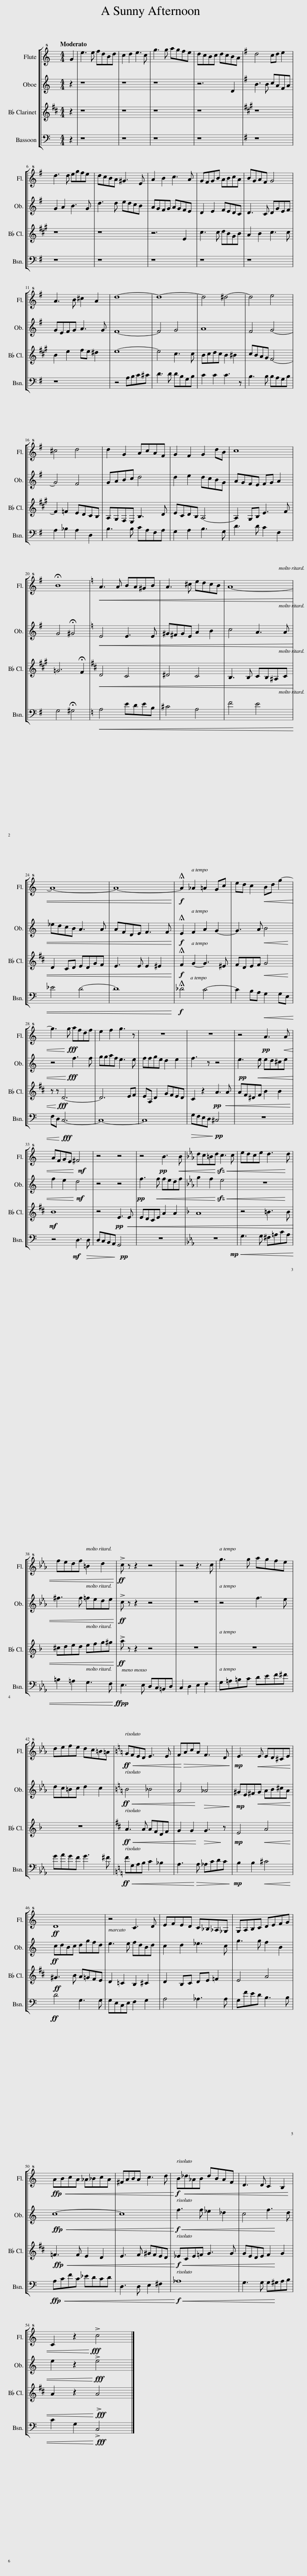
X:1
%%score [ 1 2 3 4 ]
L:1/8
Q:1/4=120
M:4/4
I:linebreak $
K:C
V:1 treble+8
V:2 treble
V:3 treble transpose=-2
V:4 bass
V:1
 G2 | e3 e fdBd | c2 d2 e3 c | g3 g agfe | dcBc dcBA | %5
[K:G] d4 cd e2 |$ d3 d egfe | dcBA ^G3 E | A2 B2 c3 A | GFGB ABcA | %10
 BGAF G4 |$ A3 B ^c2 A2 | d8- | d8- | d4 ^d4- | %15
 d4 e4 |$ ^c4 d4 | d2 G2 AcAF | G2 F2 G2 dB | c8 |$ %20
 !fermata!B8 |[K:C]!<(! A3 A BA^GB | A3 ^c edcB | A8- |$ A8- | %25
 A8-!<)! |!f! !fermata!A2 _A2 =A2 Gc | ed c2!<(! Bd g2- |$ g3!<)! g!fff! afdf | e2 f2 g3 z | %30
 z8 | z8 | z4!pp! A3!<(! A |$ AFGE!<)!!mf! ^F4 | z4 z4 | %35
 z4!pp! B3!<(! B |[K:Eb] dc=Bd!<)!!sfz!!<(! c3 c | edce d3 d |$ fedf =B2 d2!<)! |!ff! !>!c z z2 z4 | %40
 z4 z3 c | g3 g agfe |$ defe dc=B=A |[K:C]!ff! G!<(!FED E3 E | F!<)!!>(!AcA F3 D!>)! | %45
!mp! E3!<(! E ED^CE!<)! |$!ff! D8 | z4 C3 D | EFED C_B,_A,_G, | G,A,B,C DEFG |$ %50
!<(! ABcA _A_BcA | ^FABA c3 d!<)! |!f! B!<(!_d_AB dBAF | D3 D C2 B,2 |$ C2 z2!<)!!fff! !>!c4 |] %55
V:2
 z2 | z8 | z8 | z8 | z6 D2 | %5
[K:G] B3 B cAFA |$ G2 A2 B3 G | d3 d edcB | AGFG AGFE | D2 E2 FEDC | %10
 D3 C DGEF |$ GEFG A3 G | F8- | F4 G4 | A8 | %15
 F4 G4- |$ G4 F4 | GABc d4 | d2 e2 dcBG | AGFE FG A2 |$ %20
 G4 !fermata!^G4 |[K:C]!<(! E4 E3 E | ^G^FGE A2 B2 | c4 A3 A |$ _edcB A3 A | %25
 AFDE F3 F!<)! |!f! !fermata!E2 F2 A2 G2- | G3 A!<(! B4 |$ z4!<)!!fff! f3 f | ggaf e3 e | %30
 ffge d2 e2 | f3 z z4 |!pp! e3!<(! e ed^ce |$ f2 e2!<)!!mf! d4 | z4 z4 | %35
!pp! f3!<(! f fedf |[K:Eb] g2 f2!<)!!sfz!!<(! e4 | z8 |$ ^f3 f =fede!<)! |!ff! !>!c z z2 z4 | %40
 z8 | z4 f3 e |$ dc=Bc d2 c2 |[K:C]!ff!!<(! B4 _B4 | A4!<)!!>(! _A4!>)! | %45
!mp! ^GE^F!<(!G AB^cA!<)! |$!ff! cdBc dgfd | e3 e fdBd | c2 d2 _e3 c | g3 g f2 B2 |$ %50
!<(! c8- | c8!<)! |!f!!<(! f3 f _e2 _d2 | c4 f3 d |$ e2 z2!<)!!fff! !>!e4 |] %55
V:3
[K:D] z2 | z8 | z8 | z8 | z8 | %5
[K:A] z8 |$ z8 | z8 | z6 E2 | c3 c dBGB | %10
 A2 B2 c3 c |$ B2 e2 fe ^d2 | e8- | e4 c3 c | Bcdc B2 ^B2 | %15
 cBAG F4- |$ F2 =F2 EDCB, | A,G,F,E, B,3 D | ECDB, A,4- | A,2 G,B, E3 F |$ %20
 =G6 !fermata!F2 |[K:D]!<(! D4 C4 | ^D4 C4 | B,3 B, CB,^A,C |$ D2 CD EDGF | %25
 E3 E E2 ^E2!<)! |!f! !fermata!F2 G2- G3 ^E | FDEF!<(! G4 |$ z z!<)!!fff! D6- | D6 EF | %30
 EA, D2 GFED | C2 z2!pp! A3!<(! A | AF^DF B2 B2!<)! |$!mf! B8 | z4!pp! E3!<(! E | %35
 EDCE A2 A2 |[K:F] A8 | z4 =B3 B |$ ^cded efg^g!<)! |!ff! !>!a z z2 z4 | %40
 z8 | z8 |$ z8 |[K:D]!ff!!<(! A3 A AFDF | G2 G2!<)!!>(! G3!>)! z | %45
!mp! E4!<(! A4!<)! |$!ff! ^G3 B A=GFE | D2 =C2 B,2 ^C2 | D2 B,C DE =F2 | E4 A4 |$ %50
!<(! =F3 F E2 D2 | E3 F ^GFED!<)! |!f!!<(! _ECE=F G3 G | GEDE F2 G2 |$ A2 z2!<)!!fff! !>!A4 |] %55
V:4
 z2 | z8 | z8 | z8 | z8 | %5
[K:G] z8 |$ z8 | z8 | z8 | z8 | %10
 z8 |$ z8 | z4 A,B,C^C | D3 D DB,G,B, | C2 C2 C3 z | %15
 B,3 B, B,A,G,B, |$ A,2 _B,2 A,2 D,2 | B,3 B, CA,F,A, | G,2 A,2 B,3 G, | D3 D C2 F,2 |$ %20
 G,4 !fermata!^G,4 |[K:C]!<(! A,4 EDEB, | ^C4 A,4 | F4 E4 |$ _E4 D4- | %25
 D8!<)! |!f! !fermata!_D4 C4- | C2 B,A,!<(! G,2 G,E, |$ F,D,!<)!!fff! C,6- | C,8- | %30
 C,8 |!>(! G,F,E,D,!>)!!pp! ^C,4 | z8 |$ z4!mf! D,3!>(! D, | D,C,B,,A,,!>)!!pp! G,,4 | %35
 z8 |[K:Eb] z8 |!mp!!<(! G,3 G, ^F,=A,CA, |$ =B,2 =A,2 G,3 F,!<)! | E,3 E, D,C,=B,,D, | %40
 C,2 D,2 E,2 F,2 | G,=A,=B,C DEF^F |$ GAGF G3 ^F |[K:C]!ff! F!<(!G,A,B, C2 _B,2 | A,3!<)!!>(! A, _A,CDC!>)! | %45
!mp! B,2 B,2!<(! ^C4!<)! |$!ff! D4 G,3 G, | G,E,C,E, F,2 G,2 | A,4 _A,3 A, | G,FED B,3 B, |$ %50
!<(! A,CFC _EDCD | D,3 D, E,2 ^F,2!<)! |!f!!<(! _A,8 | G,3 G, G,^G,A,B, |$ C2 G,2!<)!!fff! !>!C,4 |] %55
